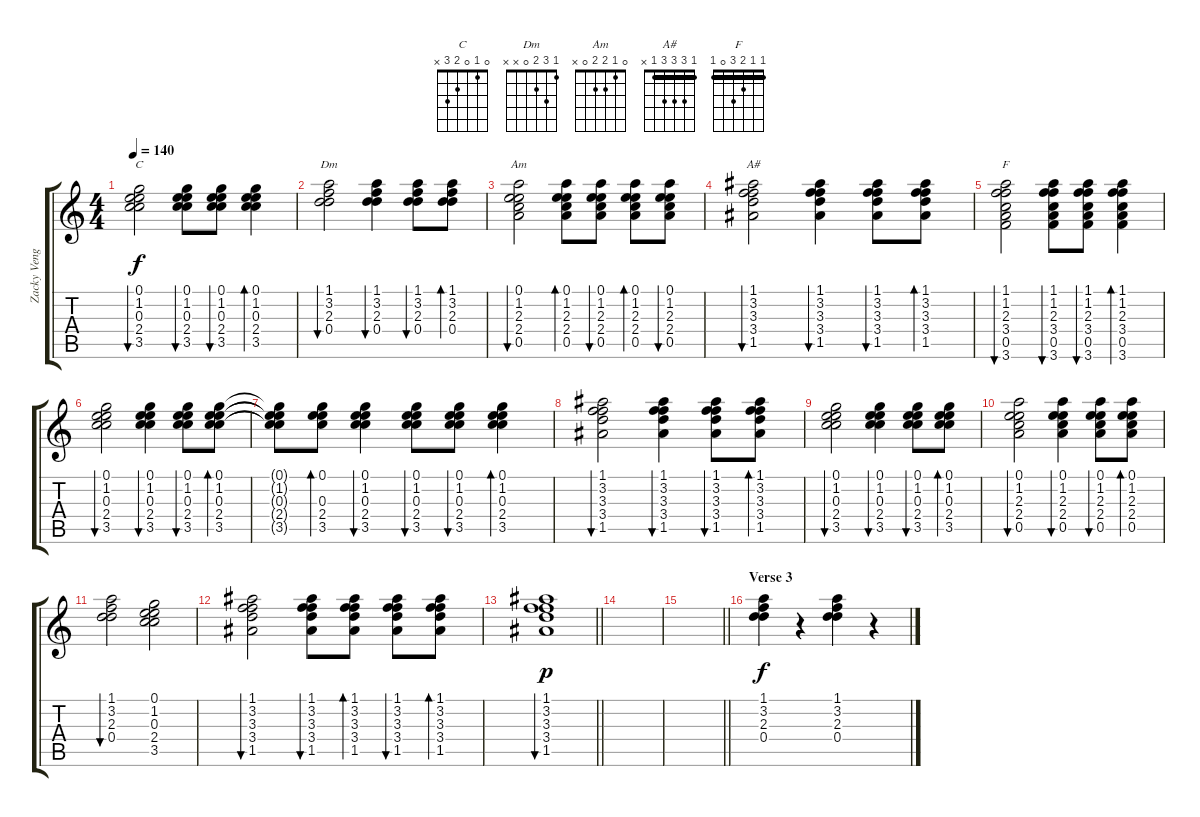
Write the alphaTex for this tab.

\track ("Zacky Vengeance" "Zacky Veng") {instrument acousticguitarsteel}
\staff {score tabs}
\tuning (E4 B3 G4 D4 A3 D3) {hide}
\chord ("C" 0 1 0 2 3 x)
\chord ("Dm" 1 3 2 0 x x)
\chord ("Am" 0 1 2 2 0 x)
\chord ("A#" 1 3 3 3 1 x) {barre 1}
\chord ("F" 1 1 2 3 0 1) {barre 1}
\ts (4 4)
\tempo 140
\clef g2
\ks c
(0.1 1.2 0.3 2.4 3.5).2{bu 60 ch "C" dy f} (0.1 1.2 0.3 2.4 3.5).8{bu 60} (0.1 1.2 0.3 2.4 3.5).8{bu 60} (0.1 1.2 0.3 2.4 3.5).4{bd 60} |
(1.1 3.2 2.3 0.4).2{bu 60 ch "Dm"} (1.1 3.2 2.3 0.4).4{bu 60} (1.1 3.2 2.3 0.4).8{bu 60} (1.1 3.2 2.3 0.4).8{bd 60} |
(0.1 1.2 2.3 2.4 0.5).2{bu 60 ch "Am"} (0.1 1.2 2.3 2.4 0.5).8{bd 60} (0.1 1.2 2.3 2.4 0.5).8{bu 60} (0.1 1.2 2.3 2.4 0.5).8{bd 60} (0.1 1.2 2.3 2.4 0.5).8{bu 60} |
(1.1 3.2 3.3 3.4 1.5).2{bu 60 ch "A#"} (1.1 3.2 3.3 3.4 1.5).4{bu 60} (1.1 3.2 3.3 3.4 1.5).8{bu 60} (1.1 3.2 3.3 3.4 1.5).8{bd 60} |
(1.1 1.2 2.3 3.4 0.5 3.6).2{bu 60 ch "F"} (1.1 1.2 2.3 3.4 0.5 3.6).8{bu 60} (1.1 1.2 2.3 3.4 0.5 3.6).8{bu 60} (1.1 1.2 2.3 3.4 0.5 3.6).4{bd 60} |
(0.1 1.2 0.3 2.4 3.5).2{bu 60} (0.1 1.2 0.3 2.4 3.5).4{bu 60} (0.1 1.2 0.3 2.4 3.5).8{bu 60} (0.1 1.2 0.3 2.4 3.5).8{bd 60} |
(0.1{t} 1.2{t} 0.3{t} 2.4{t} 3.5{t}).8 (0.1 0.3 2.4 3.5).8{bd 60} (0.1 1.2 0.3 2.4 3.5).4{bu 60} (0.1 1.2 0.3 2.4 3.5).8{bu 60} (0.1 1.2 0.3 2.4 3.5).8{bu 60} (0.1 1.2 0.3 2.4 3.5).4{bd 60} |
(1.1 3.2 3.3 3.4 1.5).2{bu 60} (1.1 3.2 3.3 3.4 1.5).4{bu 60} (1.1 3.2 3.3 3.4 1.5).8{bu 60} (1.1 3.2 3.3 3.4 1.5).8{bd 60} |
(0.1 1.2 0.3 2.4 3.5).2{bu 60} (0.1 1.2 0.3 2.4 3.5).4{bu 60} (0.1 1.2 0.3 2.4 3.5).8{bu 60} (0.1 1.2 0.3 2.4 3.5).8{bd 60} |
(0.1 1.2 2.3 2.4 0.5).2{bu 60} (0.1 1.2 2.3 2.4 0.5).4{bu 60} (0.1 1.2 2.3 2.4 0.5).8{bu 60} (0.1 1.2 2.3 2.4 0.5).8{bd 60} |
(1.1 3.2 2.3 0.4).2{bu 60} (0.1 1.2 0.3 2.4 3.5).2 |
(1.1 3.2 3.3 3.4 1.5).2{bu 60} (1.1 3.2 3.3 3.4 1.5).8{bu 60} (1.1 3.2 3.3 3.4 1.5).8{bd 60} (1.1 3.2 3.3 3.4 1.5).8{bu 60} (1.1 3.2 3.3 3.4 1.5).8{bd 60} |
\barLineRight lightlight
(1.1 3.2 3.3 3.4 1.5).1{bu 60 dy p} |
|
\barLineRight lightlight
|
\section ("" "Verse 3")
(1.1 3.2 2.3 0.4).4{dy f} r.4 (1.1 3.2 2.3 0.4).4 r.4
